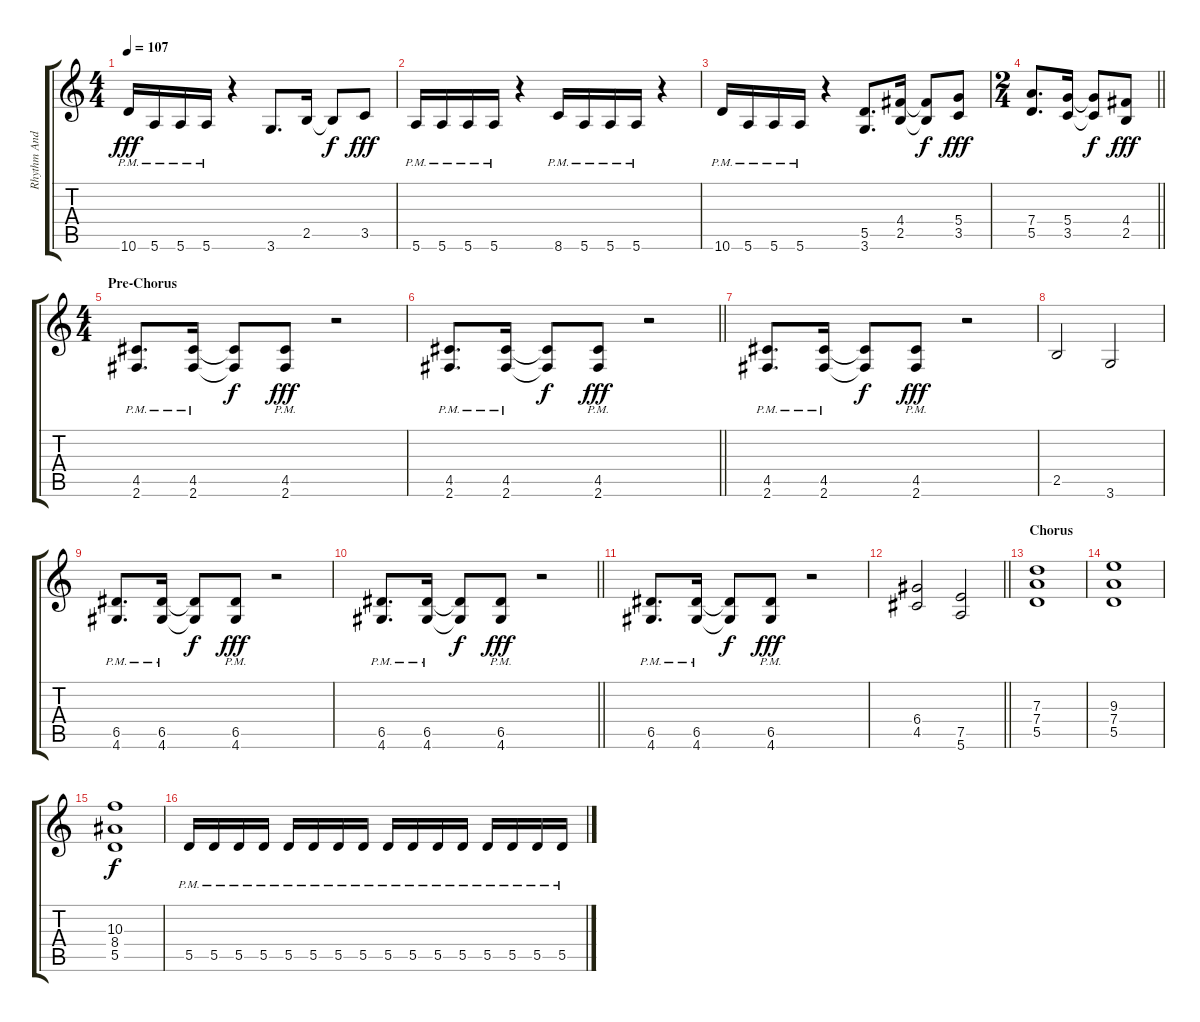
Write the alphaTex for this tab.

\track ("Rhythm Andy LaRocque" "Rhythm And") {instrument distortionguitar}
\staff {score tabs}
\tuning (E4 B3 G3 D3 A2 E2) {hide}
\ts (4 4)
\tempo 107
\clef g2
\ks c
10.6{pm}.16{dy fff} 5.6{pm}.16 5.6{pm}.16 5.6{pm}.16 r.4 3.6.8{d} 2.5.16 2.5{t}.8{dy f} 3.5.8{dy fff} |
5.6{pm}.16 5.6{pm}.16 5.6{pm}.16 5.6{pm}.16 r.4 8.6{pm}.16 5.6{pm}.16 5.6{pm}.16 5.6{pm}.16 r.4 |
10.6{pm}.16 5.6{pm}.16 5.6{pm}.16 5.6{pm}.16 r.4 (5.5 3.6).8{d} (4.4 2.5).16 (4.4{t} 2.5{t}).8{dy f} (5.4 3.5).8{dy fff} |
\ts (2 4)
\barLineRight lightlight
(7.4 5.5).8{d} (5.4 3.5).16 (5.4{t} 3.5{t}).8{dy f} (4.4 2.5).8{dy fff} |
\ts (4 4)
\section ("" "Pre-Chorus")
(4.5{pm} 2.6{pm}).8{d} (4.5{pm} 2.6{pm}).16 (4.5{t} 2.6{t}).8{dy f} (4.5{pm} 2.6{pm}).8{dy fff} r.2 |
\barLineRight lightlight
(4.5{pm} 2.6{pm}).8{d} (4.5{pm} 2.6{pm}).16 (4.5{t} 2.6{t}).8{dy f} (4.5{pm} 2.6{pm}).8{dy fff} r.2 |
(4.5{pm} 2.6{pm}).8{d} (4.5{pm} 2.6{pm}).16 (4.5{t} 2.6{t}).8{dy f} (4.5{pm} 2.6{pm}).8{dy fff} r.2 |
2.5.2 3.6.2 |
(6.5{pm} 4.6{pm}).8{d} (6.5{pm} 4.6{pm}).16 (6.5{t} 4.6{t}).8{dy f} (6.5{pm} 4.6{pm}).8{dy fff} r.2 |
\barLineRight lightlight
(6.5{pm} 4.6{pm}).8{d} (6.5{pm} 4.6{pm}).16 (6.5{t} 4.6{t}).8{dy f} (6.5{pm} 4.6{pm}).8{dy fff} r.2 |
(6.5{pm} 4.6{pm}).8{d} (6.5{pm} 4.6{pm}).16 (6.5{t} 4.6{t}).8{dy f} (6.5{pm} 4.6{pm}).8{dy fff} r.2 |
\barLineRight lightlight
(6.4 4.5).2 (7.5 5.6).2 |
\section ("" "Chorus")
(7.3 7.4 5.5).1 |
(9.3 7.4 5.5).1 |
(10.3 8.4 5.5).1{dy f} |
5.5{pm}.16 5.5{pm}.16 5.5{pm}.16 5.5{pm}.16 5.5{pm}.16 5.5{pm}.16 5.5{pm}.16 5.5{pm}.16 5.5{pm}.16 5.5{pm}.16 5.5{pm}.16 5.5{pm}.16 5.5{pm}.16 5.5{pm}.16 5.5{pm}.16 5.5{pm}.16
